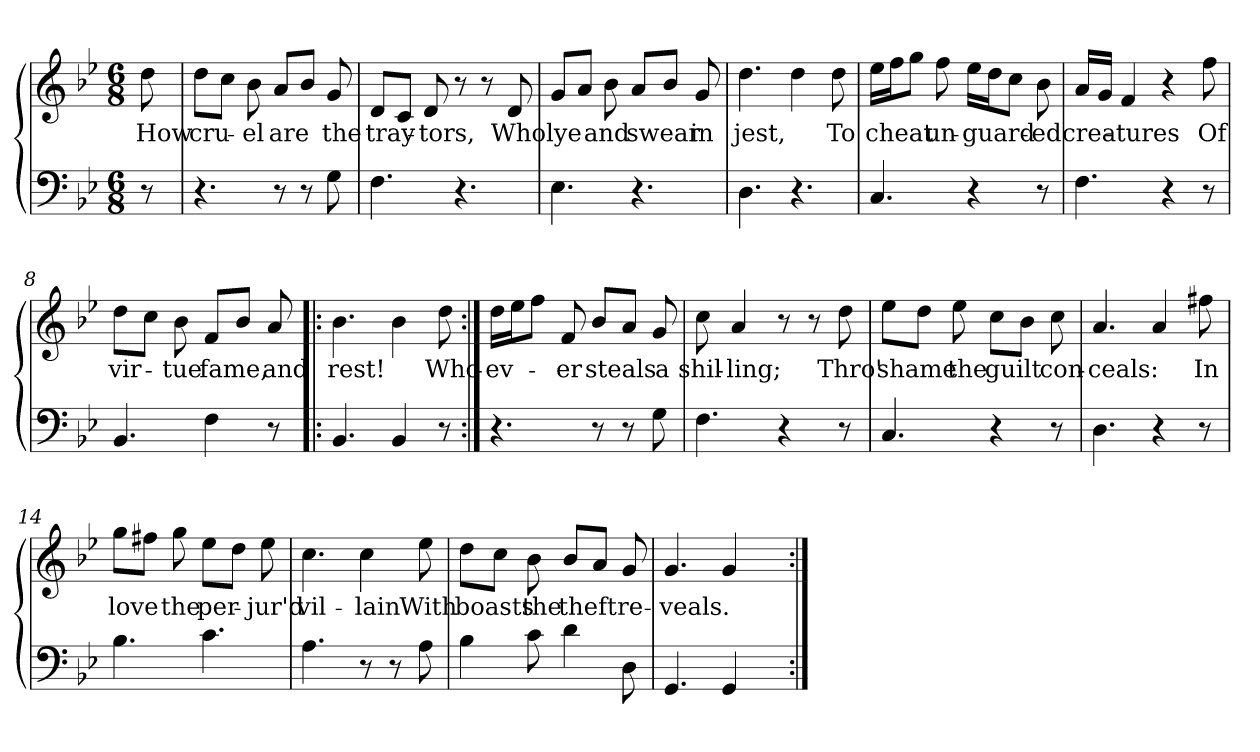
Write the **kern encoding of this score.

**kern	**kern	**text
*part2	*part1	*part1
*staff2	*staff1	*staff1
*clefF4	*clefG2	*
*k[b-e-]	*k[b-e-]	*
*B-:	*B-:	*
*M6/8	*M6/8	*
=1	=1	=1
8r	8dd\	How
=2	=2	=2
4.r	8dd\L	cru-
.	8cc\J	.
.	8b-\	-el
8r	8a/L	are
8r	8b-/J	.
8G\	8g/	the
=3	=3	=3
4.F\	8d/L	tray-
.	8c/J	.
.	8d/	-tors,
4.r	8r	.
.	8r	.
.	8d/	Who
=4	=4	=4
4.E-\	8g/L	lye
.	8a/J	.
.	8b-\	and
4.r	8a/L	swear
.	8b-/J	.
.	8g/	in
=5	=5	=5
4.D\	4.dd\	jest,
4.r	4dd\	.
.	8dd\	To
=6	=6	=6
4.C/	16ee-\LL	cheat
.	16ff\J	.
.	8gg\J	.
.	8ff\	un-
4r	16ee-\LL	-guard-
.	16dd\J	.
.	8cc\J	.
8r	8b-\	-ed
!!LO:LB:g=z
=7	=7	=7
4.F\	16a/LL	crea-
.	16g/JJ	.
.	4f/	-tures
4r	4r	.
8r	8ff\	Of
=8	=8	=8
4.BB-/	8dd\L	vir-
.	8cc\J	.
.	8b-\	-tue
4F\	8f/L	fame,
.	8b-/J	.
8r	8a/	and
=9!|:	=9!|:	=9!|:
4.BB-/	4.b-\	rest!
4BB-/	4b-\	.
8r	8dd\	Who-
=10:|!	=10:|!	=10:|!
4.r	16dd\LL	-ev-
.	16ee-\J	.
.	8ff\J	.
.	8f/	-er
8r	8b-/L	steals
8r	8a/J	.
8G\	8g/	a
=11	=11	=11
4.F\	8cc\	shil-
.	4a/	-ling;
4r	8r	.
.	8r	.
8r	8dd\	Thro'
!!LO:LB:g=z
=12	=12	=12
4.C/	8ee-\L	shame
.	8dd\J	.
.	8ee-\	the
4r	8cc\L	guilt
.	8b-\J	.
8r	8cc\	con-
=13	=13	=13
4.D\	4.a/	-ceals:
4r	4a/	.
8r	8ff#X\	In
=14	=14	=14
4.B-\	8gg\L	love
.	8ff#X\J	.
.	8gg\	the
4.c\	8ee-\L	per-
.	8dd\J	.
.	8ee-\	-jur'd
=15	=15	=15
4.A\	4.cc\	vil-
8r	4cc\	-lain
8r	.	.
8A\	8ee-\	With
=16	=16	=16
4B-\	8dd\L	boasts
.	8cc\J	.
8c\	8b-\	the
4d\	8b-/L	theft
.	8a/J	.
8D\	8g/	re-
=17	=17	=17
4.GG/	4.g/	-veals.
4GG/	4g/	.
8ryy	8ryy	.
=:|!	=:|!	=:|!
*-	*-	*-
